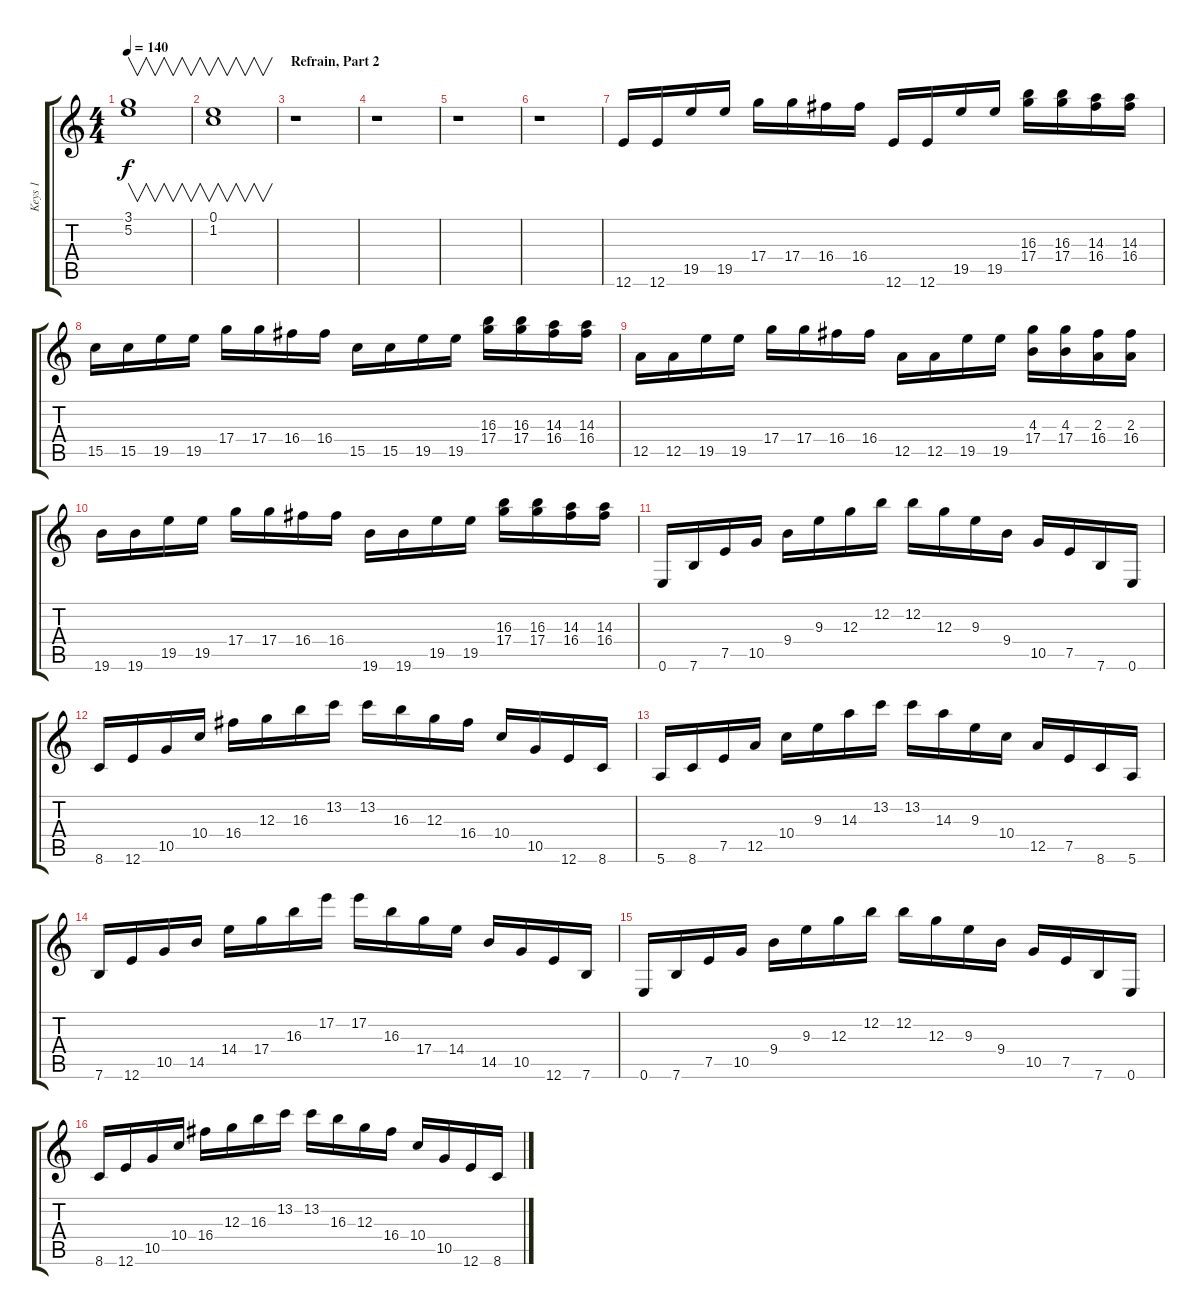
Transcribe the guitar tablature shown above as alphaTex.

\track ("Keys 1" "Keys 1") {instrument synthbass1}
\staff {score tabs}
\tuning (E4 B3 G3 D3 A2 E2) {hide}
\ts (4 4)
\tempo 140
\clef g2
\ks c
(3.1 5.2).1{v dy f} |
(0.1 1.2).1{v} |
\section ("" "Refrain, Part 2")
r.1 |
r.1 |
r.1 |
r.1 |
12.6.16{instrument synthbrass1} 12.6.16 19.5.16 19.5.16 17.4.16 17.4.16 16.4.16 16.4.16 12.6.16 12.6.16 19.5.16 19.5.16 (16.3 17.4).16 (16.3 17.4).16 (14.3 16.4).16 (14.3 16.4).16 |
15.5.16 15.5.16 19.5.16 19.5.16 17.4.16 17.4.16 16.4.16 16.4.16 15.5.16 15.5.16 19.5.16 19.5.16 (16.3 17.4).16 (16.3 17.4).16 (14.3 16.4).16 (14.3 16.4).16 |
12.5.16 12.5.16 19.5.16 19.5.16 17.4.16 17.4.16 16.4.16 16.4.16 12.5.16 12.5.16 19.5.16 19.5.16 (4.3 17.4).16 (4.3 17.4).16 (2.3 16.4).16 (2.3 16.4).16 |
19.6.16 19.6.16 19.5.16 19.5.16 17.4.16 17.4.16 16.4.16 16.4.16 19.6.16 19.6.16 19.5.16 19.5.16 (16.3 17.4).16 (16.3 17.4).16 (14.3 16.4).16 (14.3 16.4).16 |
0.6.16{instrument synthbass1} 7.6.16 7.5.16 10.5.16 9.4.16 9.3.16 12.3.16 12.2.16 12.2.16 12.3.16 9.3.16 9.4.16 10.5.16 7.5.16 7.6.16 0.6.16 |
8.6.16 12.6.16 10.5.16 10.4.16 16.4.16 12.3.16 16.3.16 13.2.16 13.2.16 16.3.16 12.3.16 16.4.16 10.4.16 10.5.16 12.6.16 8.6.16 |
5.6.16 8.6.16 7.5.16 12.5.16 10.4.16 9.3.16 14.3.16 13.2.16 13.2.16 14.3.16 9.3.16 10.4.16 12.5.16 7.5.16 8.6.16 5.6.16 |
7.6.16 12.6.16 10.5.16 14.5.16 14.4.16 17.4.16 16.3.16 17.2.16 17.2.16 16.3.16 17.4.16 14.4.16 14.5.16 10.5.16 12.6.16 7.6.16 |
0.6.16 7.6.16 7.5.16 10.5.16 9.4.16 9.3.16 12.3.16 12.2.16 12.2.16 12.3.16 9.3.16 9.4.16 10.5.16 7.5.16 7.6.16 0.6.16 |
8.6.16 12.6.16 10.5.16 10.4.16 16.4.16 12.3.16 16.3.16 13.2.16 13.2.16 16.3.16 12.3.16 16.4.16 10.4.16 10.5.16 12.6.16 8.6.16
